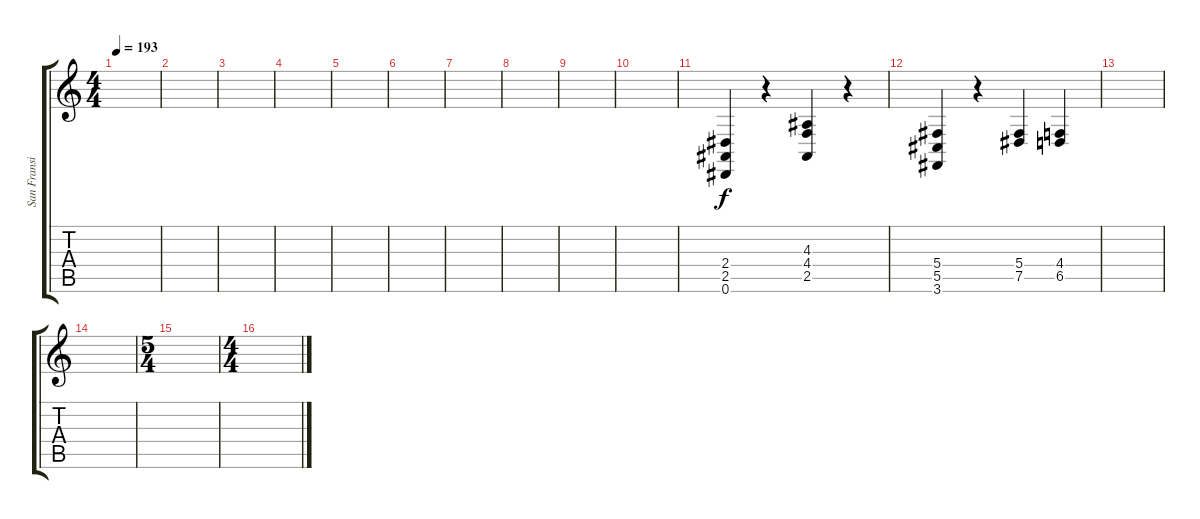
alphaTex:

\track ("San Fransisco Orchestra" "San Fransi") {instrument cello}
\staff {score tabs}
\tuning (Eb4 Bb3 Gb3 Db3 Ab2 Eb2) {hide}
\ts (4 4)
\tempo 193
\clef g2
\ks c
|
|
|
|
|
|
|
|
|
|
(2.4 2.5 0.6).4 r.4 (4.3 4.4 2.5).4 r.4 |
(5.4 5.5 3.6).4 r.4 (5.4 7.5).4 (4.4 6.5).4 |
|
|
\ts (5 4)
|
\ts (4 4)
